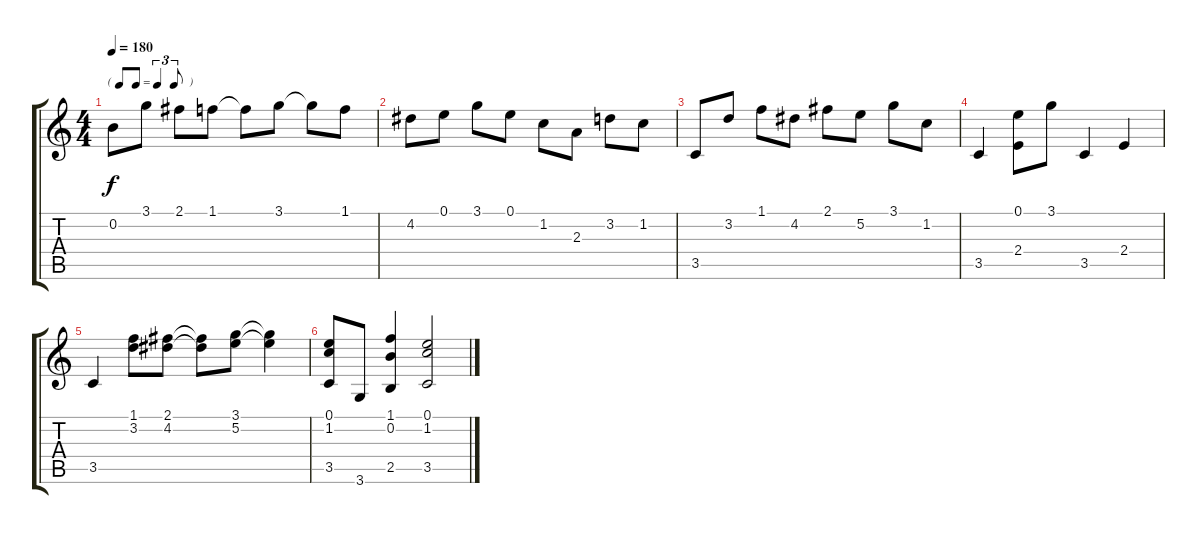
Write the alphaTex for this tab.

\track "" {instrument acousticguitarnylon}
\staff {score tabs}
\tuning (E4 B3 G3 D3 A2 E2) {hide}
\ts (4 4)
\tf triplet8th
\tempo 180
\clef g2
\ks c
0.2.8{dy f} 3.1.8 2.1.8 1.1.8 1.1{t}.8 3.1.8 3.1{t}.8 1.1.8 |
4.2.8 0.1.8 3.1.8 0.1.8 1.2.8 2.3.8 3.2.8 1.2.8 |
3.5.8 3.2.8 1.1.8 4.2.8 2.1.8 5.2.8 3.1.8 1.2.8 |
3.5.4 (0.1 2.4).8 3.1.8 3.5.4 2.4.4 |
3.5.4 (1.1 3.2).8 (2.1 4.2).8 (2.1{t} 4.2{t}).8 (3.1 5.2).8 (3.1{t} 5.2{t}).4 |
(0.1 1.2 3.5).8 3.6.8 (1.1 0.2 2.5).4 (0.1 1.2 3.5).2
